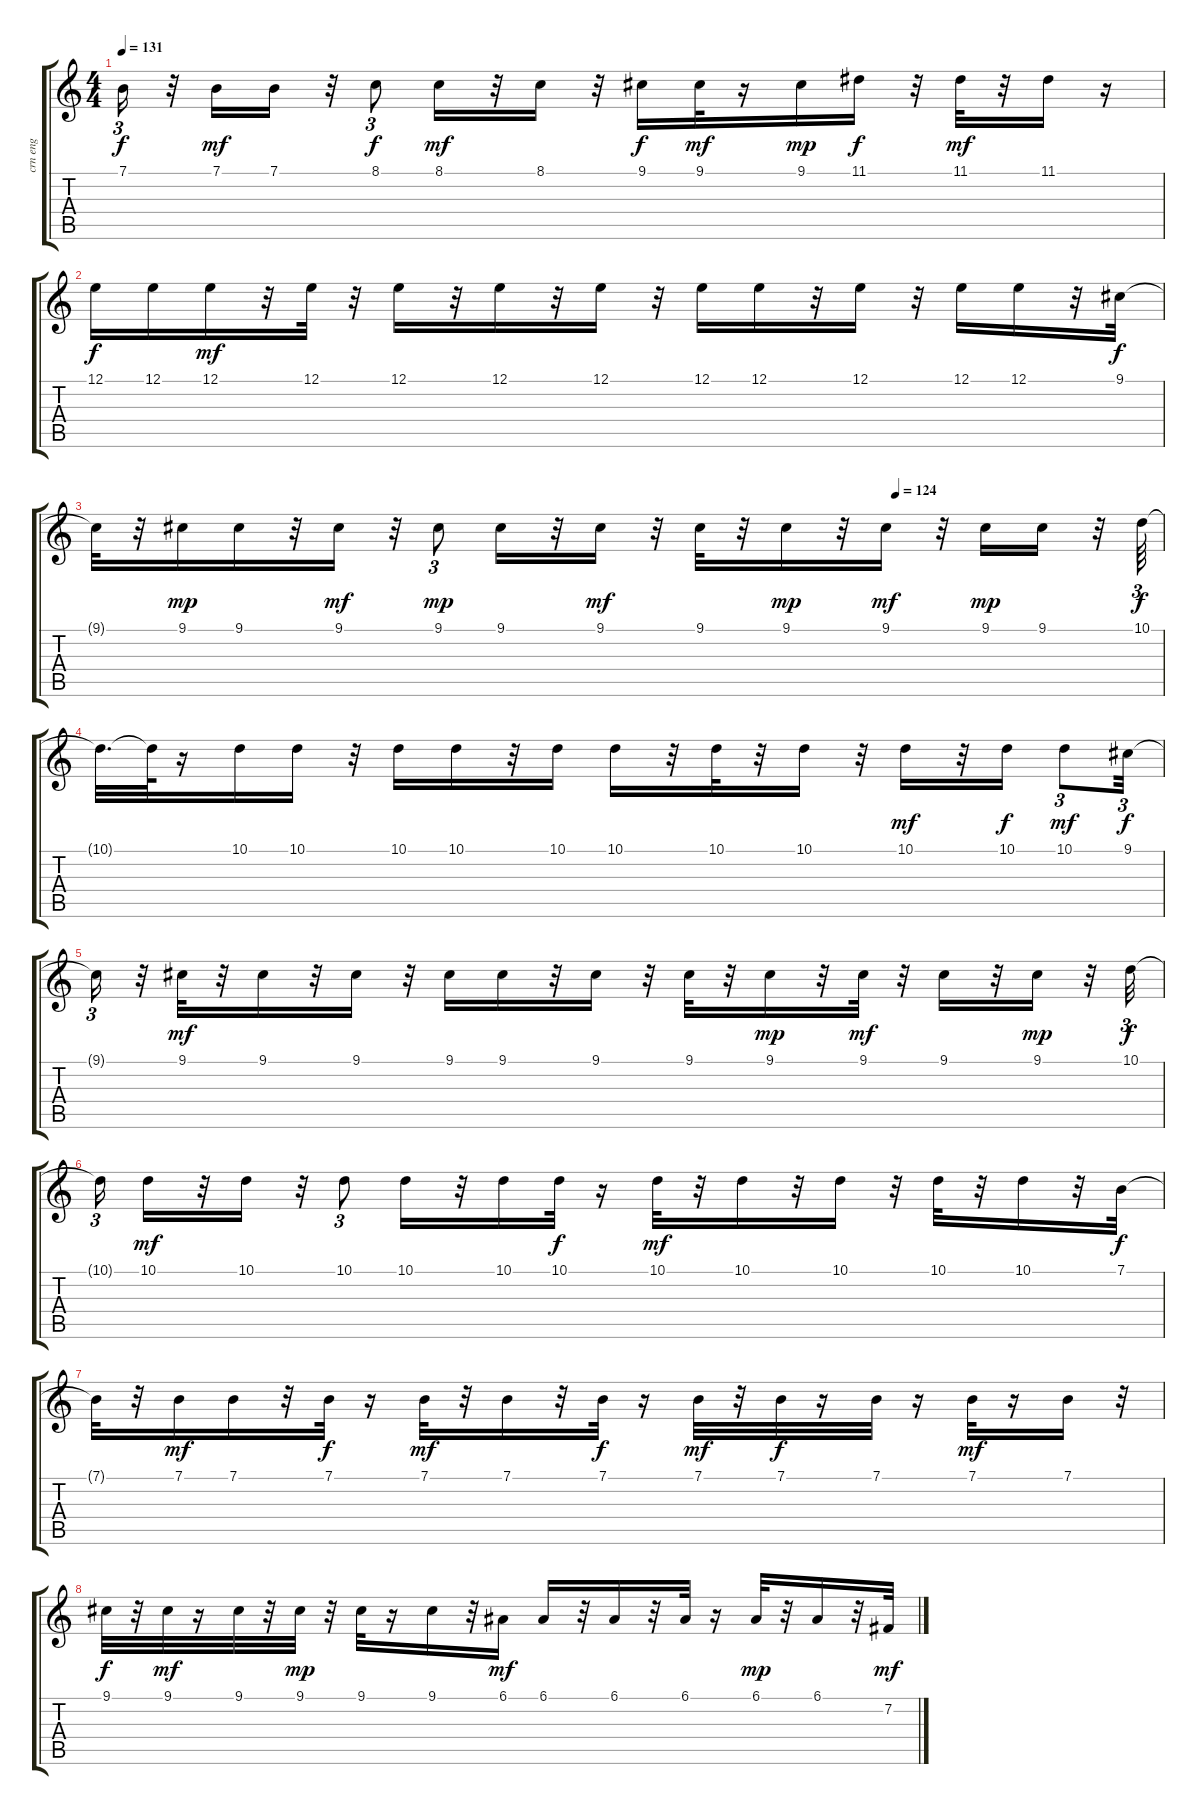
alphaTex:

\track ("crn eng" "crn eng") {instrument englishhorn}
\staff {score tabs}
\tuning (E4 B3 G3 D3 A2 E2) {hide}
\ts (4 4)
\tempo 131
\clef g2
\ks c
7.1{t}.16{tu (3 2) dy f} r.32 7.1.16{dy mf} 7.1.16 r.32 8.1.8{tu (3 2) dy f} 8.1.16{dy mf} r.32 8.1.16 r.32 9.1.16{dy f} 9.1.32{dy mf} r.16 9.1.16{dy mp} 11.1.16{dy f} r.32 11.1.32{dy mf} r.32 11.1.16 r.16 |
12.1.16{dy f} 12.1.16 12.1.16{dy mf} r.32 12.1.32 r.32 12.1.16 r.32 12.1.16 r.32 12.1.16 r.32 12.1.16 12.1.16 r.32 12.1.16 r.32 12.1.16 12.1.16 r.32 9.1.32{dy f} |
\tempo (124 0.75)
9.1{t}.32 r.32 9.1.16{dy mp} 9.1.16 r.32 9.1.16{dy mf} r.32 9.1.8{tu (3 2) dy mp} 9.1.16 r.32 9.1.16{dy mf} r.32 9.1.32 r.32 9.1.16{dy mp} r.32 9.1.16{dy mf} r.32 9.1.16{dy mp} 9.1.16 r.32 10.1.64{tu (3 2) dy f} |
10.1{t}.32{d} 10.1{t}.64 r.16 10.1.16 10.1.16 r.32 10.1.16 10.1.16 r.32 10.1.16 10.1.16 r.32 10.1.32 r.32 10.1.16 r.32 10.1.16{dy mf} r.32 10.1.16{dy f} 10.1.8{tu (3 2) dy mf} 9.1.32{tu (3 2) dy f} |
9.1{t}.16{tu (3 2)} r.32 9.1.32{dy mf} r.32 9.1.16 r.32 9.1.16 r.32 9.1.16 9.1.16 r.32 9.1.16 r.32 9.1.32 r.32 9.1.16{dy mp} r.32 9.1.32{dy mf} r.32 9.1.16 r.32 9.1.16{dy mp} r.32 10.1.32{tu (3 2) dy f} |
10.1{t}.16{tu (3 2)} 10.1.16{dy mf} r.32 10.1.16 r.32 10.1.8{tu (3 2)} 10.1.16 r.32 10.1.16 10.1.32{dy f} r.16 10.1.32{dy mf} r.32 10.1.16 r.32 10.1.16 r.32 10.1.32 r.32 10.1.16 r.32 7.1.32{dy f} |
7.1{t}.32 r.32 7.1.16{dy mf} 7.1.16 r.32 7.1.32{dy f} r.16 7.1.32{dy mf} r.32 7.1.16 r.32 7.1.32{dy f} r.16 7.1.32{dy mf} r.32 7.1.32{dy f} r.16 7.1.32 r.16 7.1.32{dy mf} r.16 7.1.16 r.32 |
9.1.32{dy f} r.32 9.1.32{dy mf} r.16 9.1.32 r.32 9.1.32{dy mp} r.32 9.1.32 r.16 9.1.16 r.32 6.1.16{dy mf} 6.1.16 r.32 6.1.16 r.32 6.1.32 r.16 6.1.32{dy mp} r.32 6.1.16 r.32 7.2.32{dy mf}
